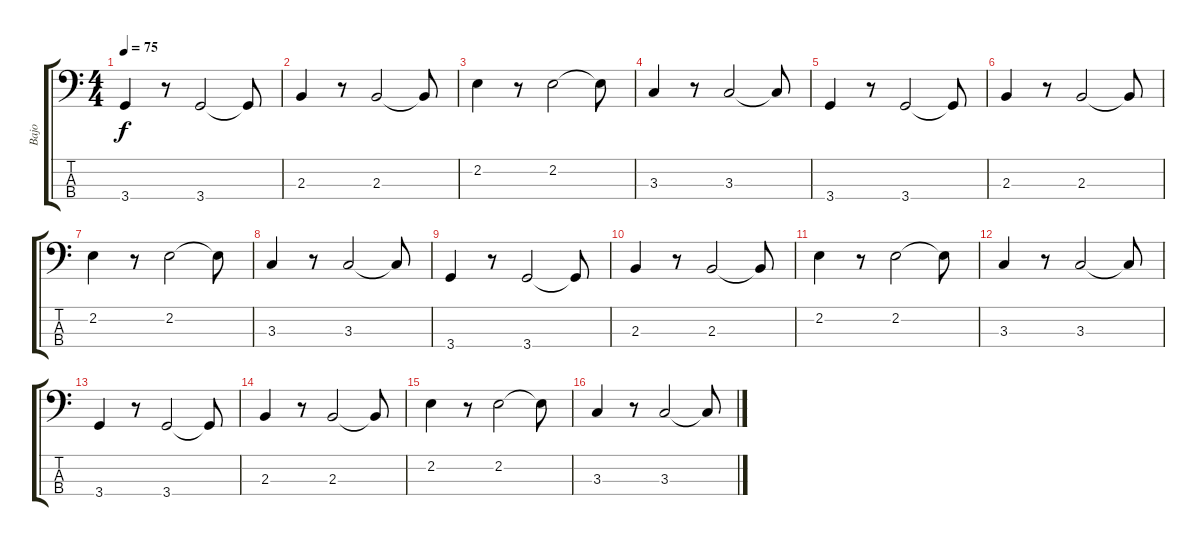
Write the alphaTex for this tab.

\track ("Bajo" "Bajo") {instrument electricbassfinger}
\staff {score tabs}
\tuning (G2 D2 A1 E1) {hide}
\ts (4 4)
\tempo 75
\clef f4
\ks c
3.4.4{dy f} r.8 3.4.2 3.4{t}.8 |
2.3.4 r.8 2.3.2 2.3{t}.8 |
2.2.4 r.8 2.2.2 2.2{t}.8 |
3.3.4 r.8 3.3.2 3.3{t}.8 |
3.4.4 r.8 3.4.2 3.4{t}.8 |
2.3.4 r.8 2.3.2 2.3{t}.8 |
2.2.4 r.8 2.2.2 2.2{t}.8 |
3.3.4 r.8 3.3.2 3.3{t}.8 |
3.4.4 r.8 3.4.2 3.4{t}.8 |
2.3.4 r.8 2.3.2 2.3{t}.8 |
2.2.4 r.8 2.2.2 2.2{t}.8 |
3.3.4 r.8 3.3.2 3.3{t}.8 |
3.4.4 r.8 3.4.2 3.4{t}.8 |
2.3.4 r.8 2.3.2 2.3{t}.8 |
2.2.4 r.8 2.2.2 2.2{t}.8 |
3.3.4 r.8 3.3.2 3.3{t}.8
